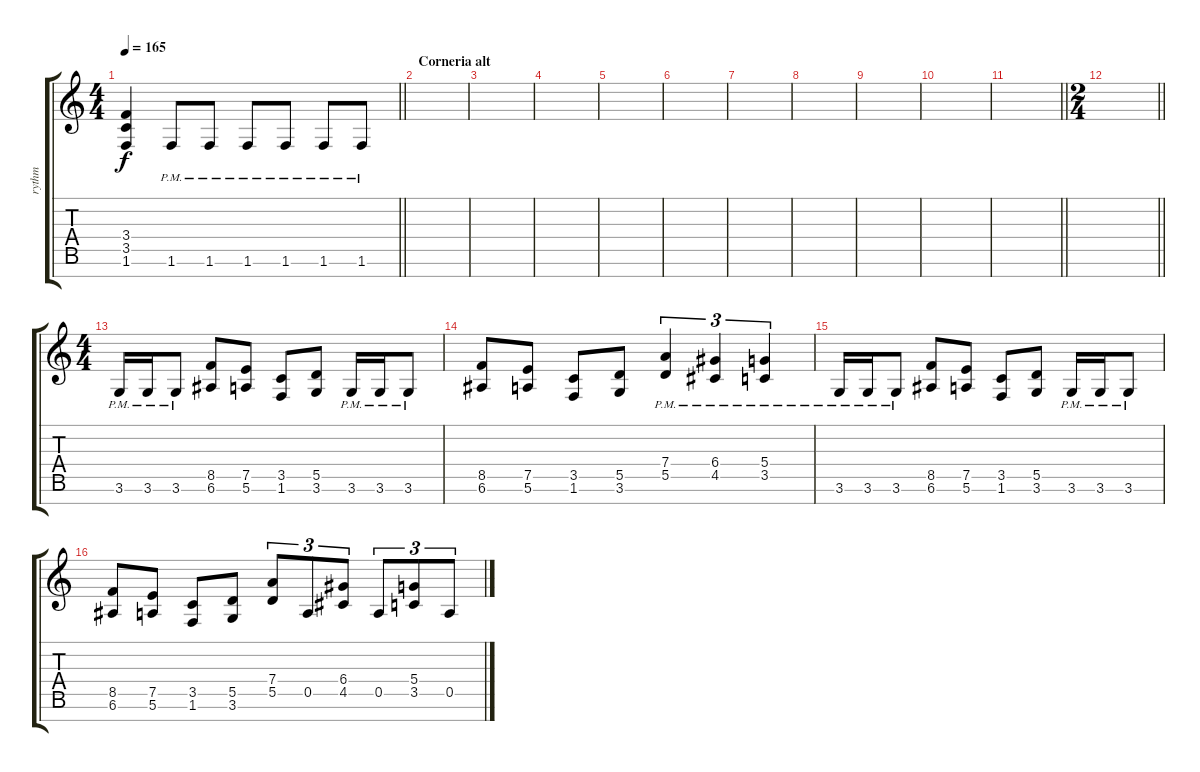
\track ("rythm" "rythm") {instrument distortionguitar}
\staff {score tabs}
\tuning (E4 B3 G3 D3 A2 E2 B1) {hide}
\ts (4 4)
\tempo 165
\clef g2
\barLineRight lightlight
\ks c
(3.4 3.5 1.6).4{dy f} 1.6{pm}.8 1.6{pm}.8 1.6{pm}.8 1.6{pm}.8 1.6{pm}.8 1.6{pm}.8 |
\section ("" "Corneria alt")
|
|
|
|
|
|
|
|
|
\barLineRight lightlight
|
\ts (2 4)
\barLineRight lightlight
|
\ts (4 4)
\section ("" "")
3.6{pm}.16 3.6{pm}.16 3.6{pm}.8 (8.5 6.6).8 (7.5 5.6).8 (3.5 1.6).8 (5.5 3.6).8 3.6{pm}.16 3.6{pm}.16 3.6{pm}.8 |
(8.5 6.6).8 (7.5 5.6).8 (3.5 1.6).8 (5.5 3.6).8 (7.4{pm} 5.5{pm}).4{tu (3 2)} (6.4{pm} 4.5{pm}).4{tu (3 2)} (5.4{pm} 3.5{pm}).4{tu (3 2)} |
3.6{pm}.16 3.6{pm}.16 3.6{pm}.8 (8.5 6.6).8 (7.5 5.6).8 (3.5 1.6).8 (5.5 3.6).8 3.6{pm}.16 3.6{pm}.16 3.6{pm}.8 |
(8.5 6.6).8 (7.5 5.6).8 (3.5 1.6).8 (5.5 3.6).8 (7.4 5.5).8{tu (3 2)} 0.5.8{tu (3 2)} (6.4 4.5).8{tu (3 2)} 0.5.8{tu (3 2)} (5.4 3.5).8{tu (3 2)} 0.5.8{tu (3 2)}
